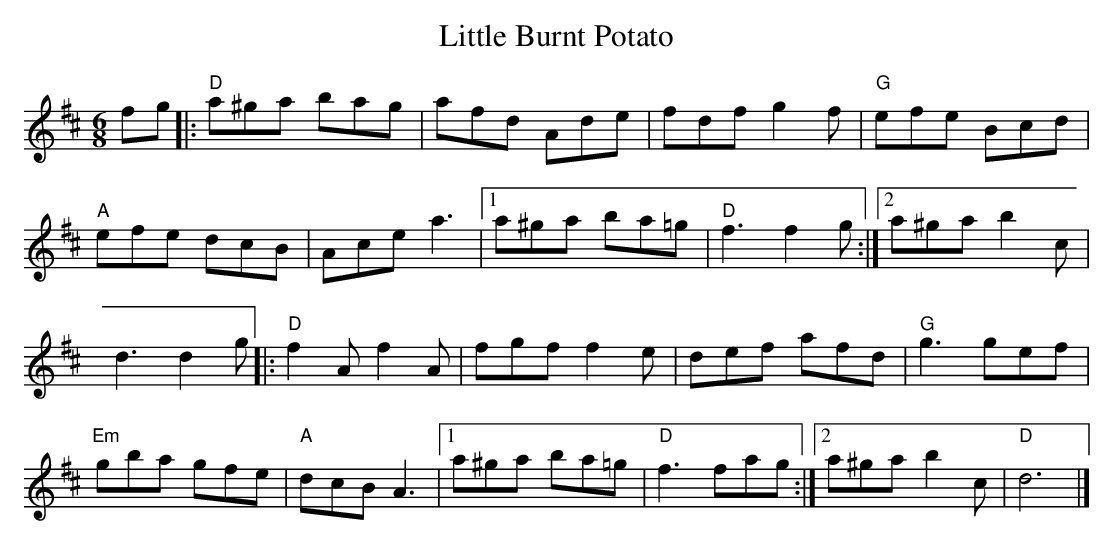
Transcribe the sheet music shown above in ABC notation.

X:1
T:Little Burnt Potato
M:6/8
Q:180
K:D
fg|:\
"D"a^ga bag|afd Ade|fdf g2f|"G"efe Bcd|
"A"efe dcB|Ace a3|1a^ga ba=g|"D"f3 f2g:|2 a^ga b2c|
d3d2g|:"D"f2A f2A|fgf f2 e|def afd|"G"g3 gef|
"Em"gba gfe|"A"dcB A3|1a^ga ba=g|"D"f3 fag:|2 a^ga b2c|"D"d6|]
